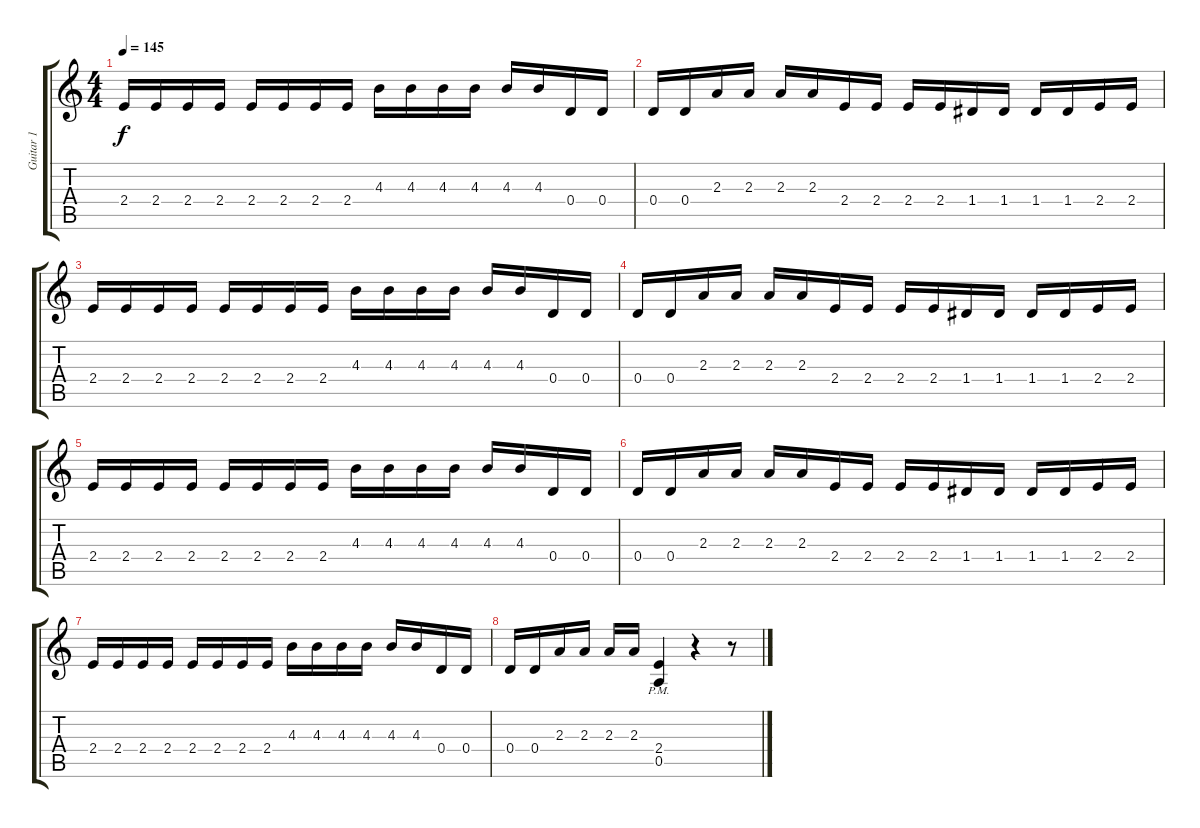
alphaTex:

\track ("Guitar 1" "Guitar 1") {instrument distortionguitar}
\staff {score tabs}
\tuning (E4 B3 G3 D3 A2 E2) {hide}
\ts (4 4)
\tempo 145
\clef g2
\ks c
2.4.16{dy f} 2.4.16 2.4.16 2.4.16 2.4.16 2.4.16 2.4.16 2.4.16 4.3.16 4.3.16 4.3.16 4.3.16 4.3.16 4.3.16 0.4.16 0.4.16 |
0.4.16 0.4.16 2.3.16 2.3.16 2.3.16 2.3.16 2.4.16 2.4.16 2.4.16 2.4.16 1.4.16 1.4.16 1.4.16 1.4.16 2.4.16 2.4.16 |
2.4.16 2.4.16 2.4.16 2.4.16 2.4.16 2.4.16 2.4.16 2.4.16 4.3.16 4.3.16 4.3.16 4.3.16 4.3.16 4.3.16 0.4.16 0.4.16 |
0.4.16 0.4.16 2.3.16 2.3.16 2.3.16 2.3.16 2.4.16 2.4.16 2.4.16 2.4.16 1.4.16 1.4.16 1.4.16 1.4.16 2.4.16 2.4.16 |
2.4.16 2.4.16 2.4.16 2.4.16 2.4.16 2.4.16 2.4.16 2.4.16 4.3.16 4.3.16 4.3.16 4.3.16 4.3.16 4.3.16 0.4.16 0.4.16 |
0.4.16 0.4.16 2.3.16 2.3.16 2.3.16 2.3.16 2.4.16 2.4.16 2.4.16 2.4.16 1.4.16 1.4.16 1.4.16 1.4.16 2.4.16 2.4.16 |
2.4.16 2.4.16 2.4.16 2.4.16 2.4.16 2.4.16 2.4.16 2.4.16 4.3.16 4.3.16 4.3.16 4.3.16 4.3.16 4.3.16 0.4.16 0.4.16 |
0.4.16 0.4.16 2.3.16 2.3.16 2.3.16 2.3.16 (2.4{pm} 0.5{pm}).4 r.4 r.8
